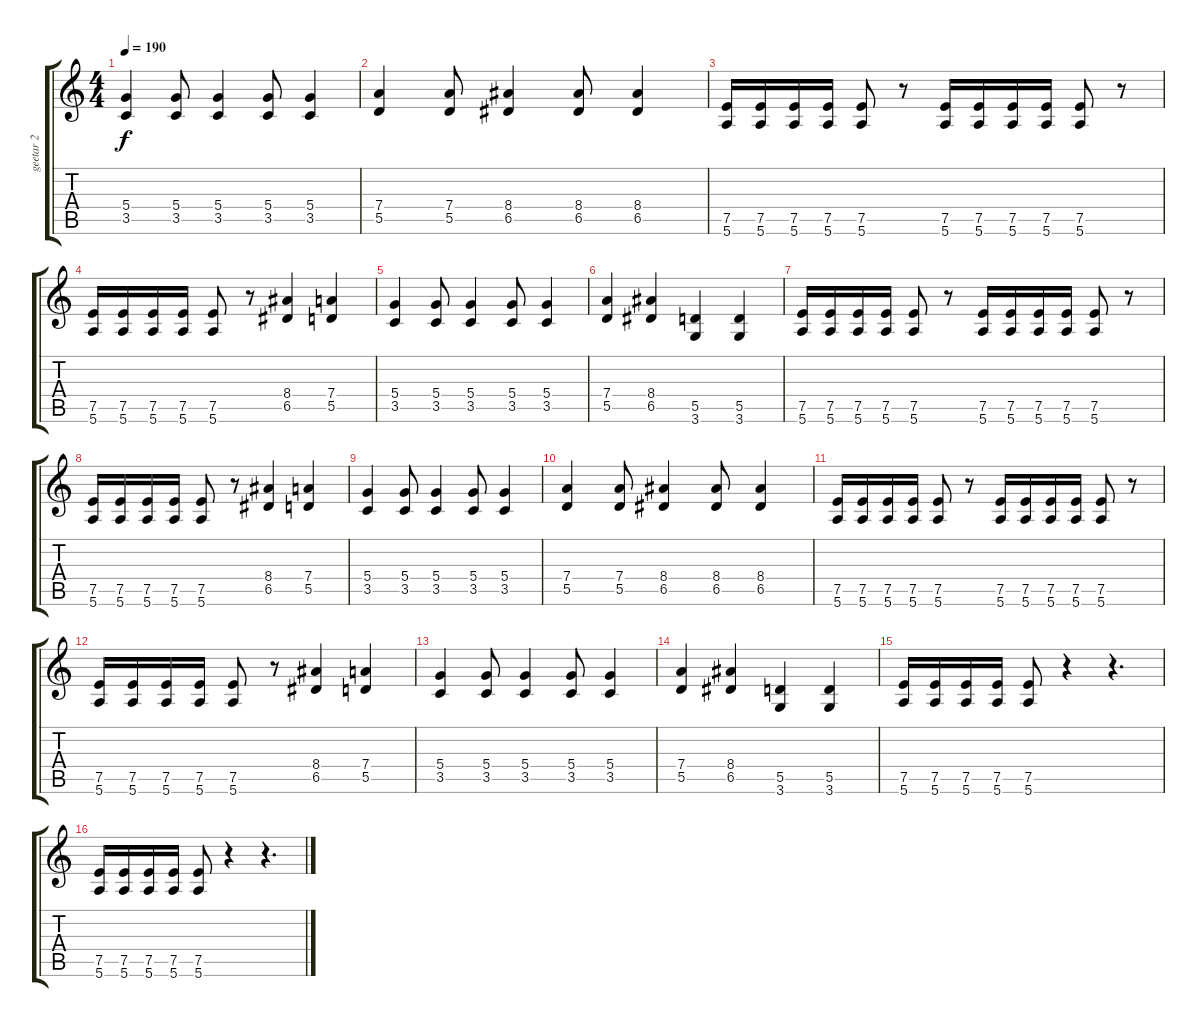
\track ("geetar 2" "geetar 2") {instrument distortionguitar}
\staff {score tabs}
\tuning (E4 B3 G3 D3 A2 E2) {hide}
\ts (4 4)
\tempo 190
\clef g2
\ks c
(5.4 3.5).4{dy f} (5.4 3.5).8 (5.4 3.5).4 (5.4 3.5).8 (5.4 3.5).4 |
(7.4 5.5).4 (7.4 5.5).8 (8.4 6.5).4 (8.4 6.5).8 (8.4 6.5).4 |
(7.5 5.6).16 (7.5 5.6).16 (7.5 5.6).16 (7.5 5.6).16 (7.5 5.6).8 r.8 (7.5 5.6).16 (7.5 5.6).16 (7.5 5.6).16 (7.5 5.6).16 (7.5 5.6).8 r.8 |
(7.5 5.6).16 (7.5 5.6).16 (7.5 5.6).16 (7.5 5.6).16 (7.5 5.6).8 r.8 (8.4 6.5).4 (7.4 5.5).4 |
(5.4 3.5).4 (5.4 3.5).8 (5.4 3.5).4 (5.4 3.5).8 (5.4 3.5).4 |
(7.4 5.5).4 (8.4 6.5).4 (5.5 3.6).4 (5.5 3.6).4 |
(7.5 5.6).16 (7.5 5.6).16 (7.5 5.6).16 (7.5 5.6).16 (7.5 5.6).8 r.8 (7.5 5.6).16 (7.5 5.6).16 (7.5 5.6).16 (7.5 5.6).16 (7.5 5.6).8 r.8 |
(7.5 5.6).16 (7.5 5.6).16 (7.5 5.6).16 (7.5 5.6).16 (7.5 5.6).8 r.8 (8.4 6.5).4 (7.4 5.5).4 |
(5.4 3.5).4 (5.4 3.5).8 (5.4 3.5).4 (5.4 3.5).8 (5.4 3.5).4 |
(7.4 5.5).4 (7.4 5.5).8 (8.4 6.5).4 (8.4 6.5).8 (8.4 6.5).4 |
(7.5 5.6).16 (7.5 5.6).16 (7.5 5.6).16 (7.5 5.6).16 (7.5 5.6).8 r.8 (7.5 5.6).16 (7.5 5.6).16 (7.5 5.6).16 (7.5 5.6).16 (7.5 5.6).8 r.8 |
(7.5 5.6).16 (7.5 5.6).16 (7.5 5.6).16 (7.5 5.6).16 (7.5 5.6).8 r.8 (8.4 6.5).4 (7.4 5.5).4 |
(5.4 3.5).4 (5.4 3.5).8 (5.4 3.5).4 (5.4 3.5).8 (5.4 3.5).4 |
(7.4 5.5).4 (8.4 6.5).4 (5.5 3.6).4 (5.5 3.6).4 |
(7.5 5.6).16 (7.5 5.6).16 (7.5 5.6).16 (7.5 5.6).16 (7.5 5.6).8 r.4 r.4{d} |
(7.5 5.6).16 (7.5 5.6).16 (7.5 5.6).16 (7.5 5.6).16 (7.5 5.6).8 r.4 r.4{d}
